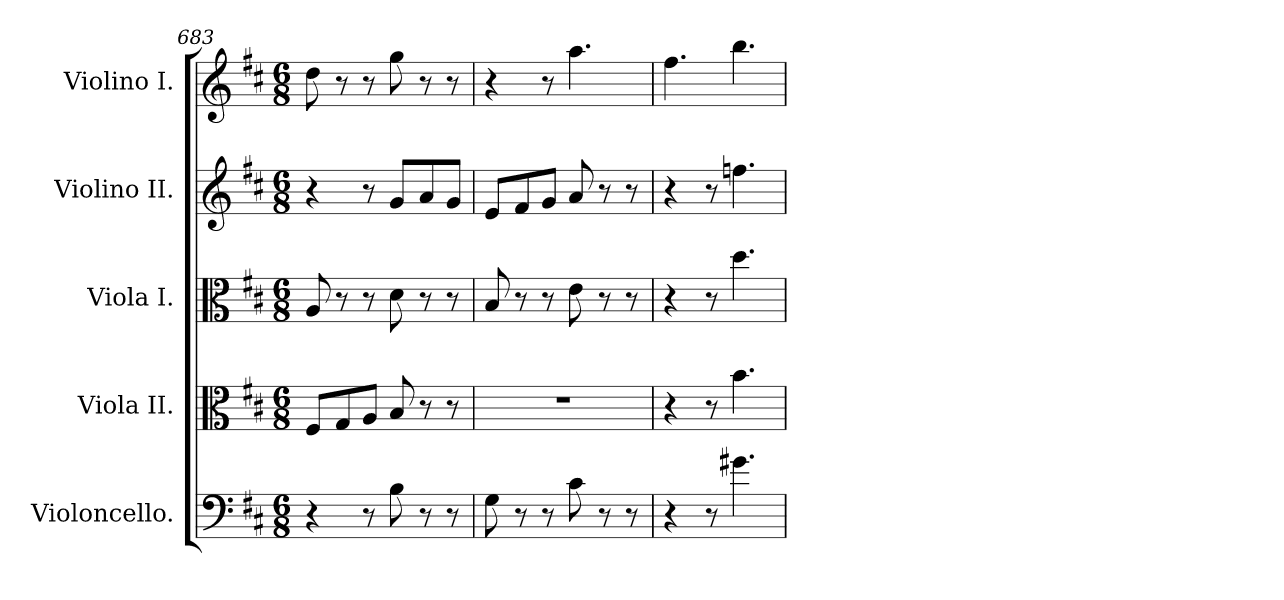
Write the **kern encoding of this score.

**kern	**kern	**kern	**kern	**kern
*part5	*part4	*part3	*part2	*part1
*staff5	*staff4	*staff3	*staff2	*staff1
*I"Violoncello.	*I"Viola II.	*I"Viola I.	*I"Violino II.	*I"Violino I.
*I'Vc	*I'Vla	*I'Vla	*I'Vln	*I'Vln
*clefF4	*clefC3	*clefC3	*clefG2	*clefG2
*k[f#c#]	*k[f#c#]	*k[f#c#]	*k[f#c#]	*k[f#c#]
*M6/8	*M6/8	*M6/8	*M6/8	*M6/8
=683	=683	=683	=683	=683
4r	8F#/L	8A/	4r	8dd\
.	8G/	8r	.	8r
8r	8A/J	8r	8r	8r
8B\	8B/	8d\	8g/L	8gg\
8r	8r	8r	8a/	8r
8r	8r	8r	8g/J	8r
=684	=684	=684	=684	=684
8G\	2.r	8B/	8e/L	4r
8r	.	8r	8f#/	.
8r	.	8r	8g/J	8r
8c#\	.	8e\	8a/	4.aa\
8r	.	8r	8r	.
8r	.	8r	8r	.
!!LO:LB:g=z
=685	=685	=685	=685	=685
4r	4r	4r	4r	4.ff#\
8r	8r	8r	8r	.
4.g#X\	4.b\	4.dd\	4.ffn\	4.bb\
=	=	=	=	=
*-	*-	*-	*-	*-
